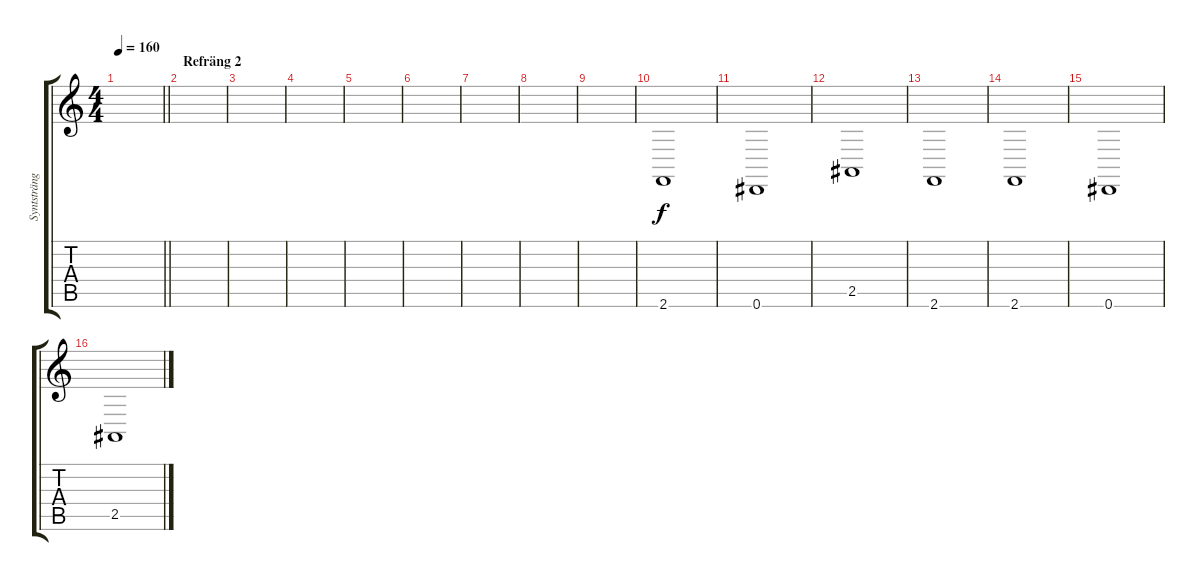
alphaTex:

\track ("Syntsträngar" "Syntsträng") {instrument stringensemble1}
\staff {score tabs}
\tuning (Eb4 Bb3 Gb3 Db3 Ab2 Eb2) {hide}
\ts (4 4)
\tempo 160
\clef g2
\barLineRight lightlight
\ks c
|
\section ("" "Refräng 2")
|
|
|
|
|
|
|
|
2.6.1 |
0.6.1 |
2.5.1 |
2.6.1 |
2.6.1 |
0.6.1 |
2.5.1
